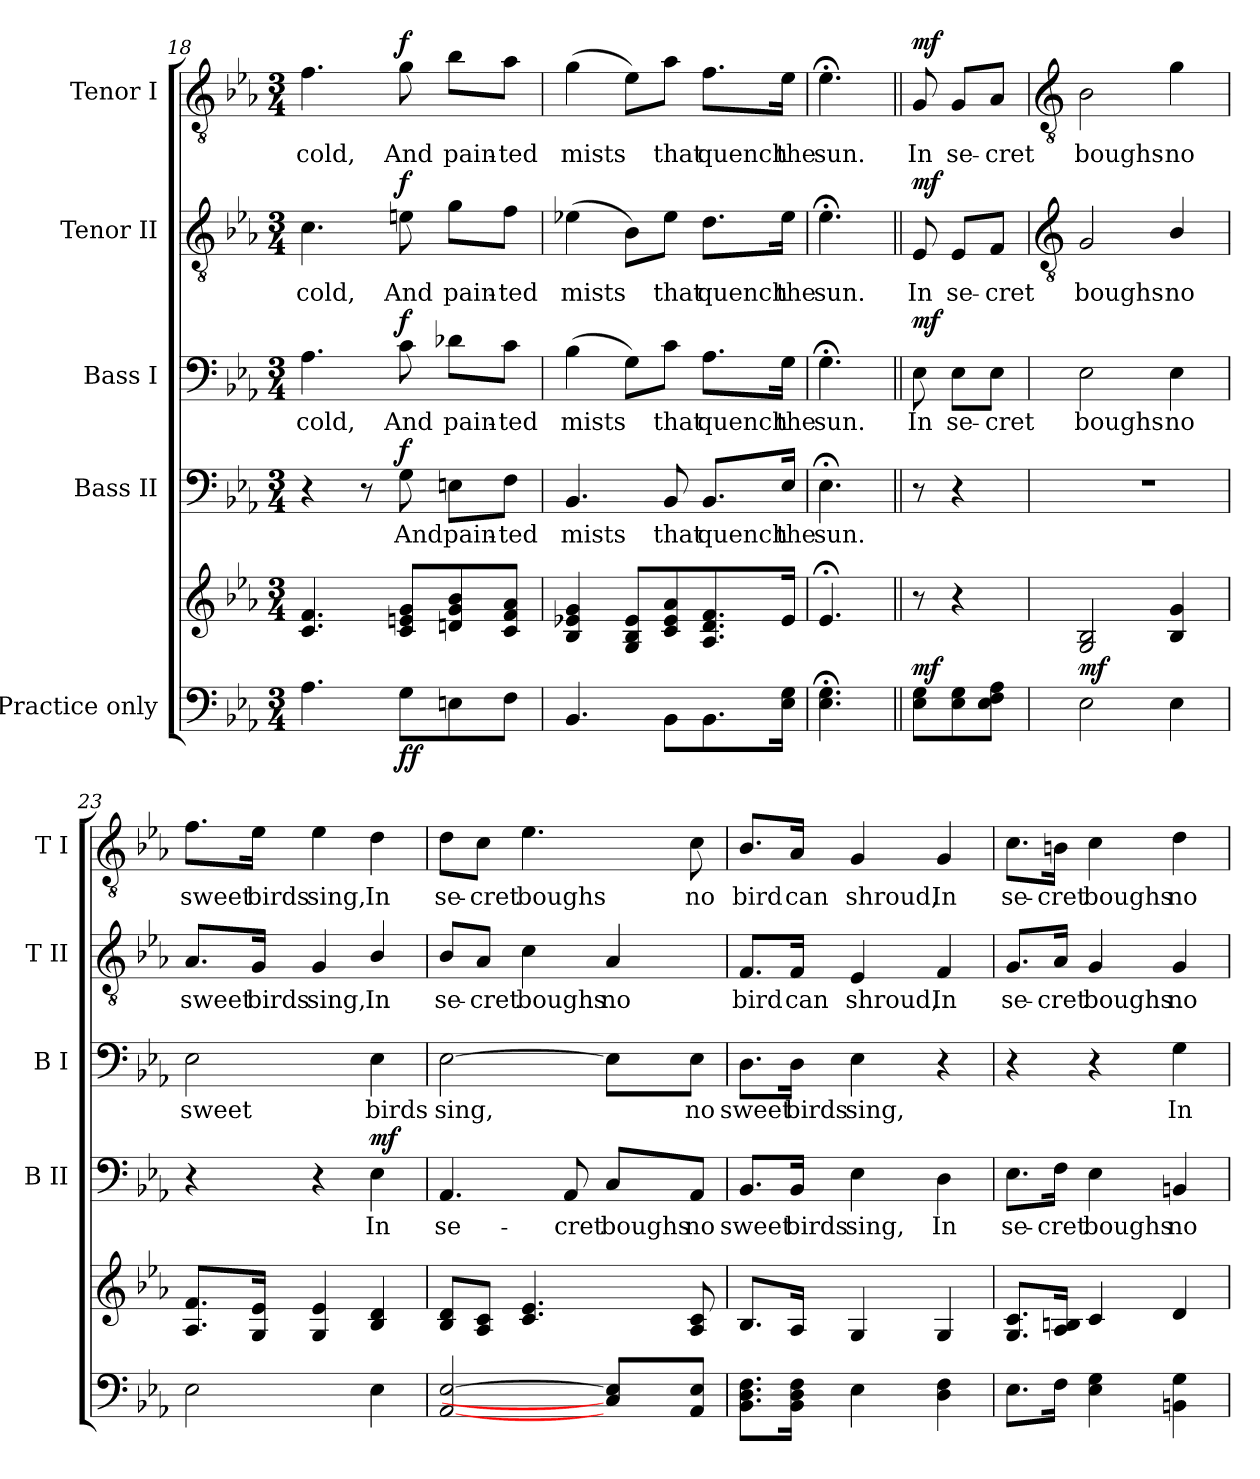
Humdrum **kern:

**kern	**kern	**dynam	**kern	**text	**dynam	**kern	**text	**dynam	**kern	**text	**dynam	**kern	**text	**dynam
*part5	*part5	*part5	*part4	*part4	*part4	*part3	*part3	*part3	*part2	*part2	*part2	*part1	*part1	*part1
*staff6	*staff5	*staff5/6	*staff4	*staff4	*staff4	*staff3	*staff3	*staff3	*staff2	*staff2	*staff2	*staff1	*staff1	*staff1
*I"Practice only	*	*	*I"Bass II	*	*	*I"Bass I	*	*	*I"Tenor II	*	*	*I"Tenor I	*	*
*	*	*	*I'B II	*	*	*I'B I	*	*	*I'T II	*	*	*I'T I	*	*
*clefF4	*clefG2	*	*clefF4	*	*	*clefF4	*	*	*clefGv2	*	*	*clefGv2	*	*
*k[b-e-a-]	*k[b-e-a-]	*	*k[b-e-a-]	*	*	*k[b-e-a-]	*	*	*k[b-e-a-]	*	*	*k[b-e-a-]	*	*
*E-:	*E-:	*	*E-:	*	*	*E-:	*	*	*E-:	*	*	*E-:	*	*
*M3/4	*M3/4	*	*M3/4	*	*	*M3/4	*	*	*M3/4	*	*	*M3/4	*	*
=18	=18	=18	=18	=18	=18	=18	=18	=18	=18	=18	=18	=18	=18	=18
!	!	!	!	!	!	!	!LO:LY:b	!	!	!LO:LY:b	!	!	!LO:LY:b	!
4.A-	4.c 4.f	.	4r	.	.	4.A-	cold,	.	4.c	cold,	.	4.f	cold,	.
.	.	.	8r	.	.	.	.	.	.	.	.	.	.	.
!	!	!LO:DY:b=2	!	!LO:LY:b	!	!	!LO:LY:b	!	!	!LO:LY:b	!	!	!LO:LY:b	!
!	!	!LO:DY:n=1:b	!	!	!LO:DY:b	!	!	!LO:DY:b	!	!	!LO:DY:b	!	!	!LO:DY:b
8GL	8c 8en 8gL	f f	8G	And	f	8c	And	f	8en	And	f	8g	And	f
!	!	!	!	!LO:LY:b	!	!	!LO:LY:b	!	!	!LO:LY:b	!	!	!LO:LY:b	!
8En	8dn 8g 8b-	.	8En\L	pain-	.	8d-X\L	pain-	.	8g\L	pain-	.	8b-\L	pain-	.
!	!	!	!	!LO:LY:b	!	!	!LO:LY:b	!	!	!LO:LY:b	!	!	!LO:LY:b	!
8FJ	8c 8f 8a-J	.	8F\J	-ted	.	8c\J	-ted	.	8f\J	-ted	.	8a-\J	-ted	.
=19	=19	=19	=19	=19	=19	=19	=19	=19	=19	=19	=19	=19	=19	=19
!	!	!	!	!LO:LY:b	!	!	!LO:LY:b	!	!	!LO:LY:b	!	!	!LO:LY:b	!
4.BB-	4B- 4e-X 4g	.	4.BB-	mists	.	(>4B-	mists	.	(>4e-X	mists	.	(>4g	mists	.
.	8G 8B- 8e-L	.	.	.	.	8G\L)	.	.	8B-\L)	.	.	8e-\L)	.	.
!	!	!	!	!LO:LY:b	!	!	!LO:LY:b	!	!	!LO:LY:b	!	!	!LO:LY:b	!
8BB-L	8c 8e- 8a-	.	8BB-	that	.	8c\J	that	.	8e-\J	that	.	8a-\J	that	.
!	!	!	!	!LO:LY:b	!	!	!LO:LY:b	!	!	!LO:LY:b	!	!	!LO:LY:b	!
8.BB-	8.A- 8.d 8.f	.	8.BB-/L	quench	.	8.A-\L	quench	.	8.d\L	quench	.	8.f\L	quench	.
!	!	!	!	!LO:LY:b	!	!	!LO:LY:b	!	!	!LO:LY:b	!	!	!LO:LY:b	!
16E- 16GJ	16e-J	.	16E-/Jk	the	.	16G\Jk	the	.	16e-\Jk	the	.	16e-\Jk	the	.
=20	=20	=20	=20	=20	=20	=20	=20	=20	=20	=20	=20	=20	=20	=20
!	!	!	!	!LO:LY:b	!	!	!LO:LY:b	!	!	!LO:LY:b	!	!	!LO:LY:b	!
4.E-;< 4.G;<	4.e-;<	.	4.E-;<	sun.	.	4.G;<	sun.	.	4.e-;<	sun.	.	4.e-;<	sun.	.
=21||	=21||	=21||	=21||	=21||	=21||	=21||	=21||	=21||	=21||	=21||	=21||	=21||	=21||	=21||
!	!	!LO:DY:a=2	!	!	!	!	!LO:LY:b	!LO:DY:b	!	!LO:LY:b	!LO:DY:b	!	!LO:LY:b	!LO:DY:b
8E- 8GL	8r	mf	8r	.	.	8E-	In	mf	8E-	In	mf	8G	In	mf
!	!	!	!	!	!	!	!LO:LY:b	!	!	!LO:LY:b	!	!	!LO:LY:b	!
8E- 8G	4r	.	4r	.	.	8E-\L	se-	.	8E-/L	se-	.	8G/L	se-	.
!	!	!	!	!	!	!	!LO:LY:b	!	!	!LO:LY:b	!	!	!LO:LY:b	!
8E- 8F 8A-J	.	.	.	.	.	8E-\J	-cret	.	8F/J	-cret	.	8A-/J	-cret	.
!!LO:LB:g=z
=22	=22	=22	=22	=22	=22	=22	=22	=22	=22	=22	=22	=22	=22	=22
*	*	*	*	*	*	*	*	*	*clefGv2	*	*	*clefGv2	*	*
!	!	!LO:DY:b	!LO:N:vis=1	!	!	!	!LO:LY:b	!	!	!LO:LY:b	!	!	!LO:LY:b	!
2E-	2G 2B-	mf	2.r	.	.	2E-	boughs	.	2G	boughs	.	2B-	boughs	.
!	!	!	!	!	!	!	!LO:LY:b	!	!	!LO:LY:b	!	!	!LO:LY:b	!
4E-	4B- 4g	.	.	.	.	4E-	no	.	4B-/	no	.	4g	no	.
=23	=23	=23	=23	=23	=23	=23	=23	=23	=23	=23	=23	=23	=23	=23
!	!	!	!	!	!	!	!LO:LY:b	!	!	!LO:LY:b	!	!	!LO:LY:b	!
2E-	8.A- 8.fL	.	4r	.	.	2E-	sweet	.	8.A-/L	sweet	.	8.f\L	sweet	.
!	!	!	!	!	!	!	!	!	!	!LO:LY:b	!	!	!LO:LY:b	!
.	16G 16e-J	.	.	.	.	.	.	.	16G/Jk	birds	.	16e-\Jk	birds	.
!	!	!	!	!	!	!	!	!	!	!LO:LY:b	!	!	!LO:LY:b	!
.	4G 4e-	.	4r	.	.	.	.	.	4G	sing,	.	4e-	sing,	.
!	!	!	!	!LO:LY:b	!LO:DY:b	!	!LO:LY:b	!	!	!LO:LY:b	!	!	!LO:LY:b	!
4E-	4B- 4d	.	4E-	In	mf	4E-	birds	.	4B-/	In	.	4d	In	.
=24	=24	=24	=24	=24	=24	=24	=24	=24	=24	=24	=24	=24	=24	=24
!	!	!	!	!LO:LY:b	!	!	!LO:LY:b	!	!	!LO:LY:b	!	!	!LO:LY:b	!
[2AA- [2E-	8B- 8dL	.	4.AA-	se-	.	[2E-	sing,	.	8B-/L	se-	.	8d\L	se-	.
!	!	!	!	!	!	!	!	!	!	!LO:LY:b	!	!	!LO:LY:b	!
.	8A- 8cJ	.	.	.	.	.	.	.	8A-/J	-cret	.	8c\J	-cret	.
!	!	!	!	!	!	!	!	!	!	!LO:LY:b	!	!	!LO:LY:b	!
.	4.c 4.e-	.	.	.	.	.	.	.	4c	boughs	.	4.e-	boughs	.
!	!	!	!	!LO:LY:b	!	!	!	!	!	!	!	!	!	!
.	.	.	8AA-	-cret	.	.	.	.	.	.	.	.	.	.
!	!	!	!	!LO:LY:b	!	!	!	!	!	!LO:LY:b	!	!	!	!
8C] 8E-]L	.	.	8C/L	boughs	.	8E-\L]	.	.	4A-	no	.	.	.	.
!	!	!	!	!LO:LY:b	!	!	!LO:LY:b	!	!	!	!	!	!LO:LY:b	!
8AA- 8E-J	8A- 8c	.	8AA-/J	no	.	8E-\J	no	.	.	.	.	8c	no	.
=25	=25	=25	=25	=25	=25	=25	=25	=25	=25	=25	=25	=25	=25	=25
!	!	!	!	!LO:LY:b	!	!	!LO:LY:b	!	!	!LO:LY:b	!	!	!LO:LY:b	!
8.BB- 8.D 8.FL	8.B-/L	.	8.BB-/L	sweet	.	8.D\L	sweet	.	8.F/L	bird	.	8.B-/L	bird	.
!	!	!	!	!LO:LY:b	!	!	!LO:LY:b	!	!	!LO:LY:b	!	!	!LO:LY:b	!
16BB- 16D 16FJ	16A-J	.	16BB-/Jk	birds	.	16D\Jk	birds	.	16F/Jk	can	.	16A-/Jk	can	.
!	!	!	!	!LO:LY:b	!	!	!LO:LY:b	!	!	!LO:LY:b	!	!	!LO:LY:b	!
4E-	4G	.	4E-	sing,	.	4E-	sing,	.	4E-	shroud,	.	4G	shroud,	.
!	!	!	!	!LO:LY:b	!	!	!	!	!	!LO:LY:b	!	!	!LO:LY:b	!
4D 4F	4G	.	4D	In	.	4r	.	.	4F	In	.	4G	In	.
=26	=26	=26	=26	=26	=26	=26	=26	=26	=26	=26	=26	=26	=26	=26
!	!	!	!	!LO:LY:b	!	!	!	!	!	!LO:LY:b	!	!	!LO:LY:b	!
8.E-L	8.G 8.cL	.	8.E-\L	se-	.	4r	.	.	8.G/L	se-	.	8.c\L	se-	.
!	!	!	!	!LO:LY:b	!	!	!	!	!	!LO:LY:b	!	!	!LO:LY:b	!
16FJ	16A- 16BnJ	.	16F\Jk	-cret	.	.	.	.	16A-/Jk	-cret	.	16Bn\Jk	-cret	.
!	!	!	!	!LO:LY:b	!	!	!	!	!	!LO:LY:b	!	!	!LO:LY:b	!
4E- 4G	4c	.	4E-	boughs	.	4r	.	.	4G	boughs	.	4c	boughs	.
!	!	!	!	!LO:LY:b	!	!	!LO:LY:b	!	!	!LO:LY:b	!	!	!LO:LY:b	!
4BBn 4G	4d	.	4BBn	no	.	4G	In	.	4G	no	.	4d	no	.
=	=	=	=	=	=	=	=	=	=	=	=	=	=	=
*-	*-	*-	*-	*-	*-	*-	*-	*-	*-	*-	*-	*-	*-	*-
